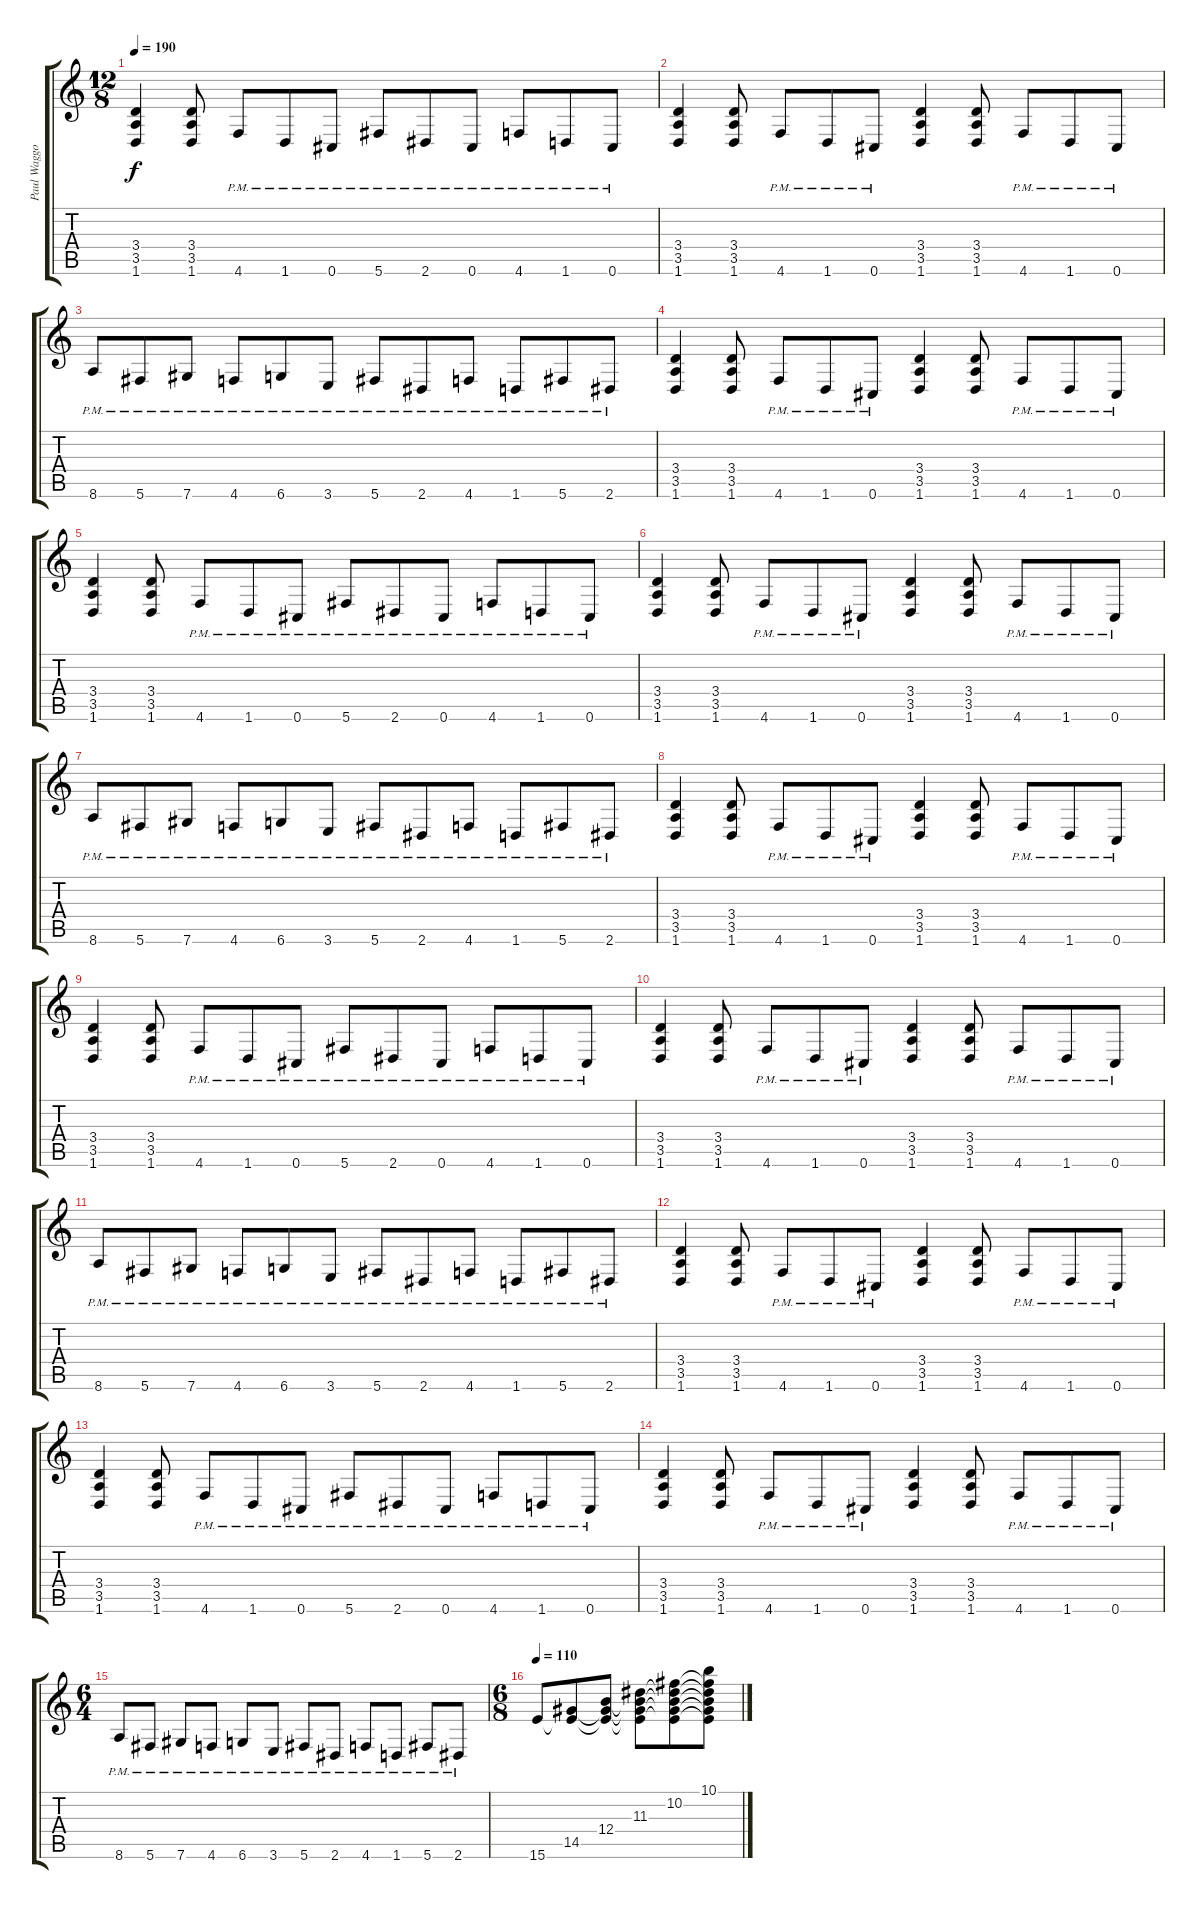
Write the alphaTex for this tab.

\track ("Paul Waggoner" "Paul Waggo") {instrument overdrivenguitar}
\staff {score tabs}
\tuning (Db4 Ab3 E3 B2 Gb2 Db2) {hide}
\ts (12 8)
\tempo 190
\clef g2
\ks c
(3.4 3.5 1.6).4{dy f} (3.4 3.5 1.6).8 4.6{pm}.8 1.6{pm}.8 0.6{pm}.8 5.6{pm}.8 2.6{pm}.8 0.6{pm}.8 4.6{pm}.8 1.6{pm}.8 0.6{pm}.8 |
(3.4 3.5 1.6).4 (3.4 3.5 1.6).8 4.6{pm}.8 1.6{pm}.8 0.6{pm}.8 (3.4 3.5 1.6).4 (3.4 3.5 1.6).8 4.6{pm}.8 1.6{pm}.8 0.6{pm}.8 |
8.6{pm}.8 5.6{pm}.8 7.6{pm}.8 4.6{pm}.8 6.6{pm}.8 3.6{pm}.8 5.6{pm}.8 2.6{pm}.8 4.6{pm}.8 1.6{pm}.8 5.6{pm}.8 2.6{pm}.8 |
(3.4 3.5 1.6).4 (3.4 3.5 1.6).8 4.6{pm}.8 1.6{pm}.8 0.6{pm}.8 (3.4 3.5 1.6).4 (3.4 3.5 1.6).8 4.6{pm}.8 1.6{pm}.8 0.6{pm}.8 |
(3.4 3.5 1.6).4 (3.4 3.5 1.6).8 4.6{pm}.8 1.6{pm}.8 0.6{pm}.8 5.6{pm}.8 2.6{pm}.8 0.6{pm}.8 4.6{pm}.8 1.6{pm}.8 0.6{pm}.8 |
(3.4 3.5 1.6).4 (3.4 3.5 1.6).8 4.6{pm}.8 1.6{pm}.8 0.6{pm}.8 (3.4 3.5 1.6).4 (3.4 3.5 1.6).8 4.6{pm}.8 1.6{pm}.8 0.6{pm}.8 |
8.6{pm}.8 5.6{pm}.8 7.6{pm}.8 4.6{pm}.8 6.6{pm}.8 3.6{pm}.8 5.6{pm}.8 2.6{pm}.8 4.6{pm}.8 1.6{pm}.8 5.6{pm}.8 2.6{pm}.8 |
(3.4 3.5 1.6).4 (3.4 3.5 1.6).8 4.6{pm}.8 1.6{pm}.8 0.6{pm}.8 (3.4 3.5 1.6).4 (3.4 3.5 1.6).8 4.6{pm}.8 1.6{pm}.8 0.6{pm}.8 |
(3.4 3.5 1.6).4 (3.4 3.5 1.6).8 4.6{pm}.8 1.6{pm}.8 0.6{pm}.8 5.6{pm}.8 2.6{pm}.8 0.6{pm}.8 4.6{pm}.8 1.6{pm}.8 0.6{pm}.8 |
(3.4 3.5 1.6).4 (3.4 3.5 1.6).8 4.6{pm}.8 1.6{pm}.8 0.6{pm}.8 (3.4 3.5 1.6).4 (3.4 3.5 1.6).8 4.6{pm}.8 1.6{pm}.8 0.6{pm}.8 |
8.6{pm}.8 5.6{pm}.8 7.6{pm}.8 4.6{pm}.8 6.6{pm}.8 3.6{pm}.8 5.6{pm}.8 2.6{pm}.8 4.6{pm}.8 1.6{pm}.8 5.6{pm}.8 2.6{pm}.8 |
(3.4 3.5 1.6).4 (3.4 3.5 1.6).8 4.6{pm}.8 1.6{pm}.8 0.6{pm}.8 (3.4 3.5 1.6).4 (3.4 3.5 1.6).8 4.6{pm}.8 1.6{pm}.8 0.6{pm}.8 |
(3.4 3.5 1.6).4 (3.4 3.5 1.6).8 4.6{pm}.8 1.6{pm}.8 0.6{pm}.8 5.6{pm}.8 2.6{pm}.8 0.6{pm}.8 4.6{pm}.8 1.6{pm}.8 0.6{pm}.8 |
(3.4 3.5 1.6).4 (3.4 3.5 1.6).8 4.6{pm}.8 1.6{pm}.8 0.6{pm}.8 (3.4 3.5 1.6).4 (3.4 3.5 1.6).8 4.6{pm}.8 1.6{pm}.8 0.6{pm}.8 |
\ts (6 4)
8.6{pm}.8 5.6{pm}.8 7.6{pm}.8 4.6{pm}.8 6.6{pm}.8 3.6{pm}.8 5.6{pm}.8 2.6{pm}.8 4.6{pm}.8 1.6{pm}.8 5.6{pm}.8 2.6{pm}.8 |
\ts (6 8)
\tempo 110
15.6.8 (14.5 15.6{t}).8 (12.4 14.5{t} 15.6{t}).8 (11.3 12.4{t} 14.5{t} 15.6{t}).8 (10.2 11.3{t} 12.4{t} 14.5{t} 15.6{t}).8 (10.1 10.2{t} 11.3{t} 12.4{t} 14.5{t} 15.6{t}).8
